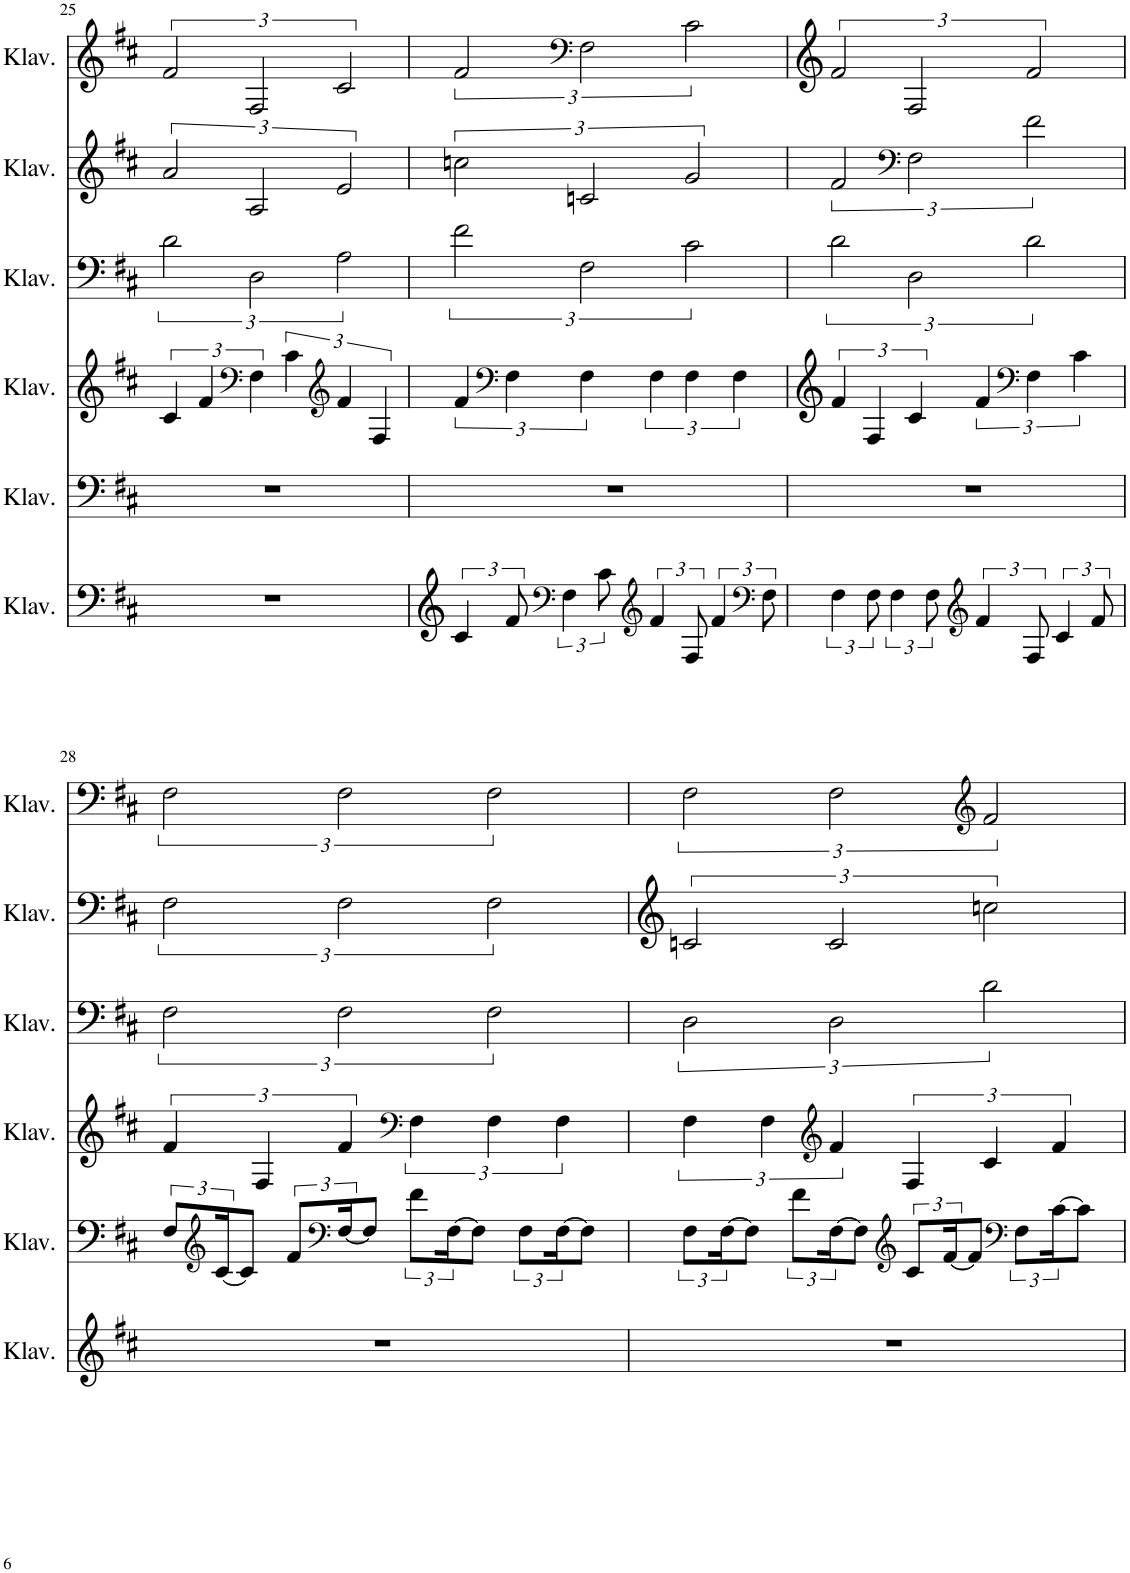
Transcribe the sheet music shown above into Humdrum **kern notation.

**kern	**kern	**kern	**kern	**kern	**kern
*part6	*part5	*part4	*part3	*part2	*part1
*staff6	*staff5	*staff4	*staff3	*staff2	*staff1
*I"Klavier	*I"Klavier	*I"Klavier	*I"Klavier	*I"Klavier	*I"Klavier
*I'Klav.	*I'Klav.	*I'Klav.	*I'Klav.	*I'Klav.	*I'Klav.
!!LO:PB:g=z
*clefF4	*clefF4	*clefF4	*clefF4	*clefG2	*clefF4
*k[f#c#]	*k[f#c#]	*k[f#c#]	*k[f#c#]	*k[f#c#]	*k[f#c#]
*M4/4	*M4/4	*M4/4	*M4/4	*M4/4	*M4/4
=25	=25	=25	=25	=25	=25
1r	1r	6c#/	3d\	3a/	3f#/
.	.	6f#/	.	.	.
*	*	*clefF4	*	*	*
.	.	6F#\	3D\	3A/	3F#/
.	.	6c#\	.	.	.
*	*	*clefG2	*	*	*
.	.	6f#/	3A\	3e/	3c#/
.	.	6F#/	.	.	.
=26	=26	=26	=26	=26	=26
6c#/	1r	6f#/	3f#\	3ccn\	3f#/
*	*	*clefF4	*	*	*
12f#/	.	6F#\	.	.	.
*clefF4	*	*	*	*	*
6F#\	.	.	.	.	.
*	*	*	*	*	*clefF4
.	.	6F#\	3F#\	3cn/	3F#\
12c#\	.	.	.	.	.
*clefG2	*	*	*	*	*
6f#/	.	6F#\	.	.	.
12F#/	.	6F#\	3c#\	3g/	3c#\
6f#/	.	.	.	.	.
.	.	6F#\	.	.	.
*clefF4	*	*	*	*	*
12F#\	.	.	.	.	.
=27	=27	=27	=27	=27	=27
6F#\	1r	6f#/	3d\	3f#/	3f#/
12F#\	.	6F#/	.	.	.
6F#\	.	.	.	.	.
*	*	*	*	*clefF4	*
.	.	6c#/	3D\	3F#\	3F#/
12F#\	.	.	.	.	.
*clefG2	*	*	*	*	*
6f#/	.	6f#/	.	.	.
*	*	*clefF4	*	*	*
12F#/	.	6F#\	3d\	3f#\	3f#/
6c#/	.	.	.	.	.
.	.	6c#\	.	.	.
12f#/	.	.	.	.	.
!!LO:LB:g=z
=28	=28	=28	=28	=28	=28
1r	12F#/L	6f#/	3F#\	3F#\	3F#\
*	*clefG2	*	*	*	*
.	[24c#/K	.	.	.	.
.	8c#/J]	.	.	.	.
.	.	6F#/	.	.	.
.	12f#/L	.	.	.	.
*	*clefF4	*	*	*	*
.	[24F#/K	6f#/	3F#\	3F#\	3F#\
.	8F#/J]	.	.	.	.
*	*	*clefF4	*	*	*
.	12f#\L	6F#\	.	.	.
.	[24F#\K	.	.	.	.
.	8F#\J]	.	.	.	.
.	.	6F#\	3F#\	3F#\	3F#\
.	12F#\L	.	.	.	.
.	[24F#\K	6F#\	.	.	.
.	8F#\J]	.	.	.	.
=29	=29	=29	=29	=29	=29
1r	12F#\L	6F#\	3D\	3cn/	3F#\
.	[24F#\K	.	.	.	.
.	8F#\J]	.	.	.	.
.	.	6F#\	.	.	.
.	12f#\L	.	.	.	.
*	*	*clefG2	*	*	*
.	[24F#\K	6f#/	3D\	3c/	3F#\
.	8F#\J]	.	.	.	.
*	*clefG2	*	*	*	*
.	12c#/L	6F#/	.	.	.
.	[24f#/K	.	.	.	.
.	8f#/J]	.	.	.	.
*	*	*	*	*	*clefG2
.	.	6c#/	3d\	3ccn\	3f#/
*	*clefF4	*	*	*	*
.	12F#\L	.	.	.	.
.	[24c#\K	6f#/	.	.	.
.	8c#\J]	.	.	.	.
=	=	=	=	=	=
*-	*-	*-	*-	*-	*-
